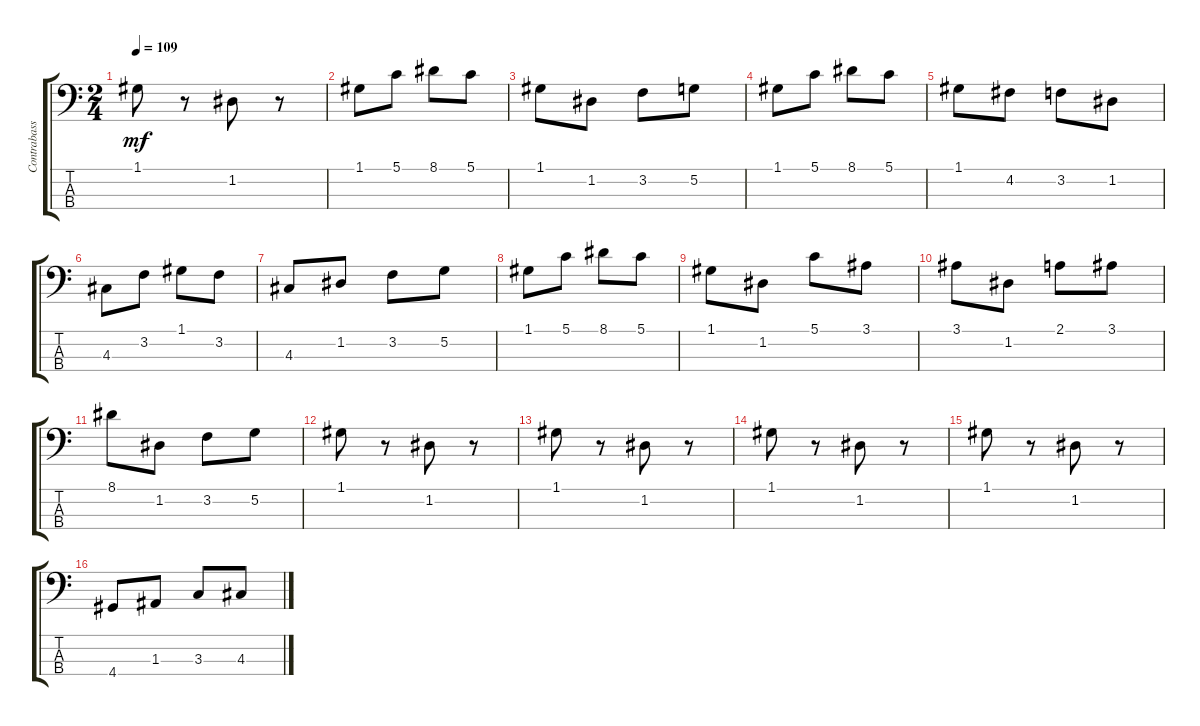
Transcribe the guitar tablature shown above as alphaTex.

\track ("Contrabass" "Contrabass") {instrument contrabass}
\staff {score tabs}
\tuning (G2 D2 A1 E1) {hide}
\ts (2 4)
\tempo 109
\clef f4
\ks c
1.1.8{dy mf} r.8 1.2.8 r.8 |
1.1.8 5.1.8 8.1.8 5.1.8 |
1.1.8 1.2.8 3.2.8 5.2.8 |
1.1.8 5.1.8 8.1.8 5.1.8 |
1.1.8 4.2.8 3.2.8 1.2.8 |
4.3.8 3.2.8 1.1.8 3.2.8 |
4.3.8 1.2.8 3.2.8 5.2.8 |
1.1.8 5.1.8 8.1.8 5.1.8 |
1.1.8 1.2.8 5.1.8 3.1.8 |
3.1.8 1.2.8 2.1.8 3.1.8 |
8.1.8 1.2.8 3.2.8 5.2.8 |
1.1.8 r.8 1.2.8 r.8 |
1.1.8 r.8 1.2.8 r.8 |
1.1.8 r.8 1.2.8 r.8 |
1.1.8 r.8 1.2.8 r.8 |
4.4.8 1.3.8 3.3.8 4.3.8
